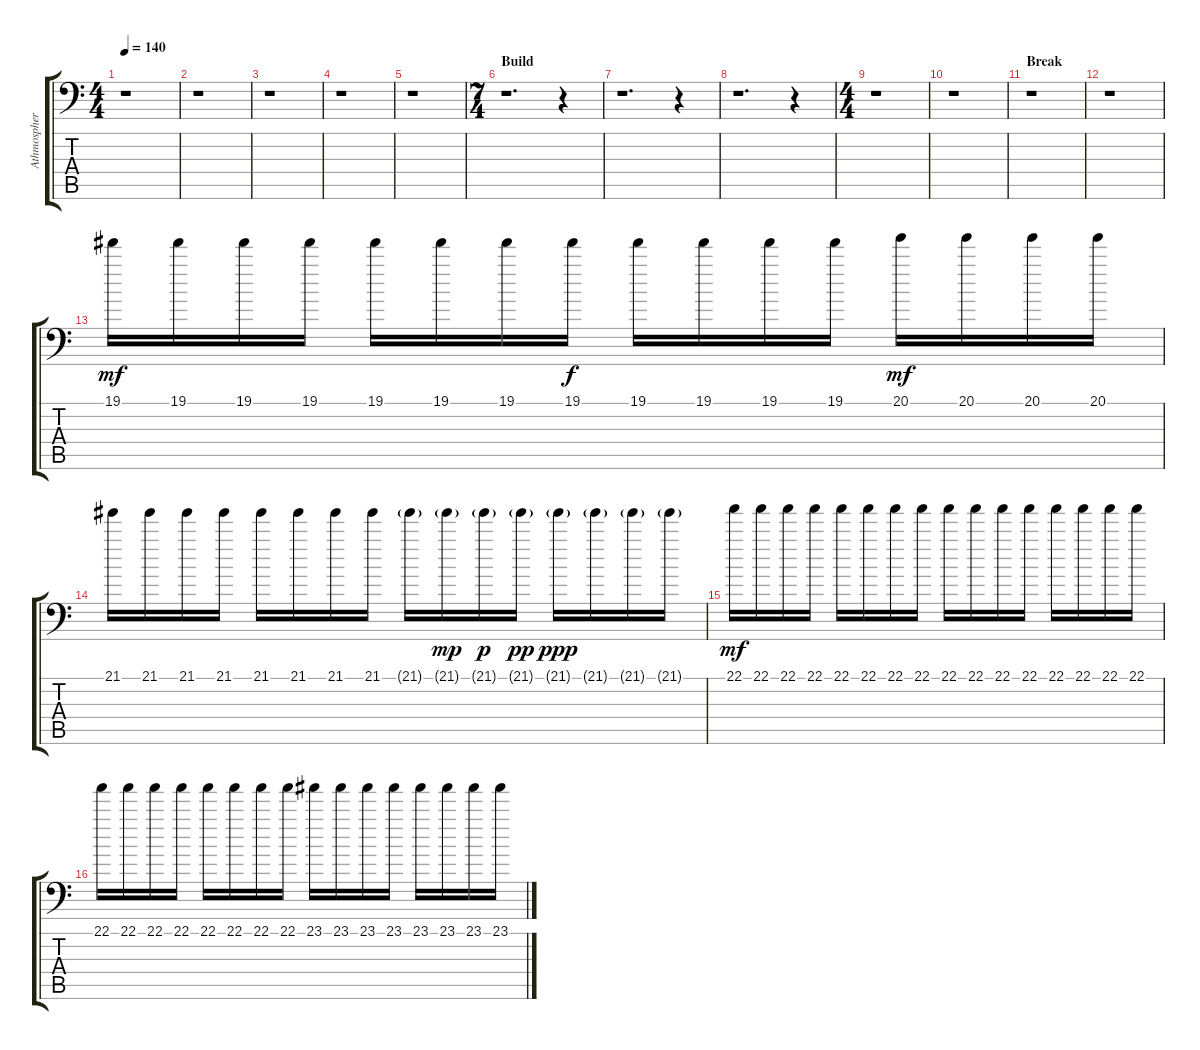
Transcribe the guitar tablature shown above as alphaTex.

\track ("Athmosphere Guitar" "Athmospher") {instrument distortionguitar}
\staff {score tabs}
\tuning (B3 Gb3 D3 A2 E2 A1) {hide}
\ts (4 4)
\tempo 140
\clef f4
\ks c
r.1{dy mf} |
r.1 |
r.1 |
r.1 |
r.1 |
\ts (7 4)
\section ("" "Build")
r.1{d} r.4 |
r.1{d} r.4 |
r.1{d} r.4 |
\ts (4 4)
r.1 |
r.1 |
\section ("" "Break")
r.1 |
r.1 |
19.1.16 19.1.16 19.1.16 19.1.16 19.1.16 19.1.16 19.1.16 19.1.16{dy f} 19.1.16 19.1.16 19.1.16 19.1.16 20.1.16{dy mf} 20.1.16 20.1.16 20.1.16 |
21.1.16 21.1.16 21.1.16 21.1.16 21.1.16 21.1.16 21.1.16 21.1.16 21.1{g}.16 21.1{g}.16{dy mp} 21.1{g}.16{dy p} 21.1{g}.16{dy pp} 21.1{g}.16{dy ppp} 21.1{g}.16 21.1{g}.16 21.1{g}.16 |
22.1.16{dy mf} 22.1.16 22.1.16 22.1.16 22.1.16 22.1.16 22.1.16 22.1.16 22.1.16 22.1.16 22.1.16 22.1.16 22.1.16 22.1.16 22.1.16 22.1.16 |
22.1.16 22.1.16 22.1.16 22.1.16 22.1.16 22.1.16 22.1.16 22.1.16 23.1.16 23.1.16 23.1.16 23.1.16 23.1.16 23.1.16 23.1.16 23.1.16
